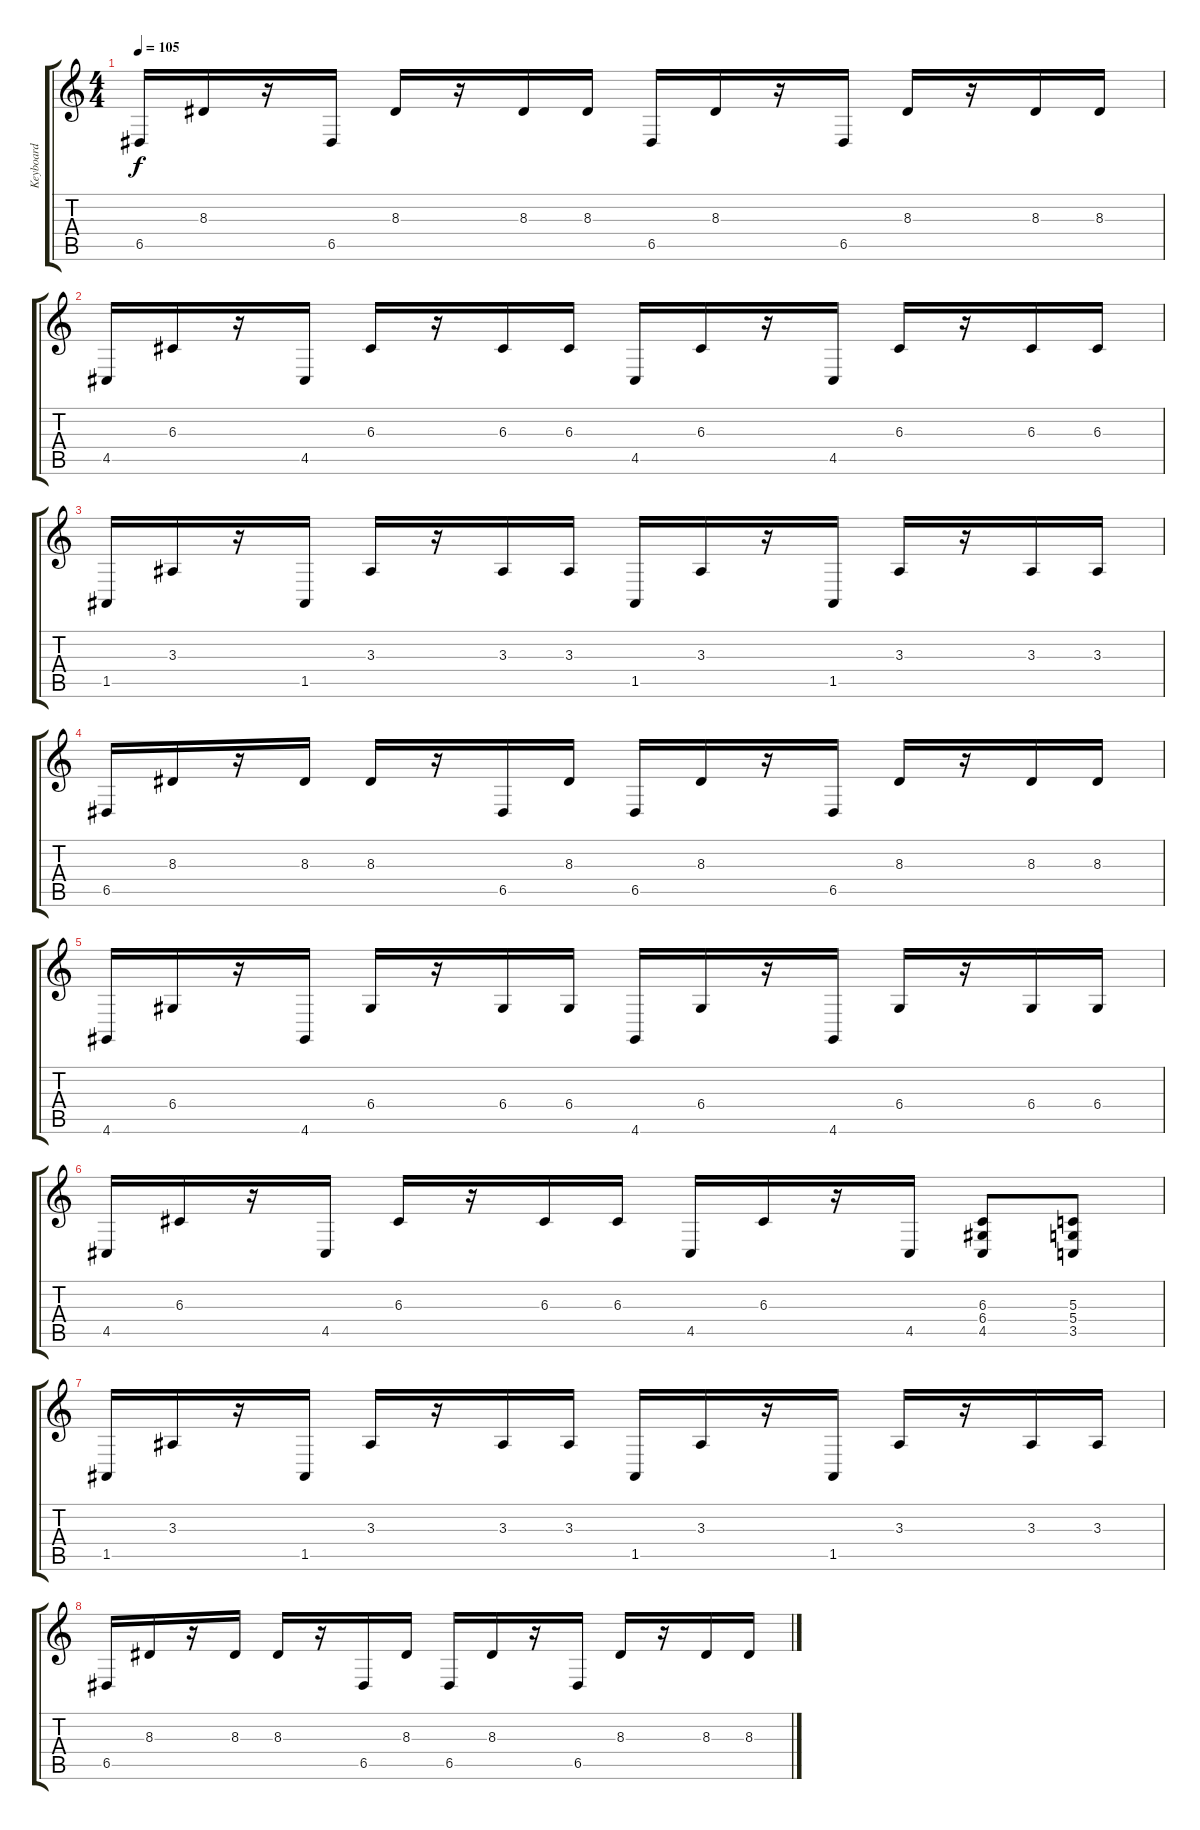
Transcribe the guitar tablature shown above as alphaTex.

\track ("Keyboard" "Keyboard") {instrument lead5charang}
\staff {score tabs}
\tuning (E4 B3 G3 D3 A2 E2) {hide}
\ts (4 4)
\tempo 105
\clef g2
\ks c
6.5.16{dy f} 8.3.16 r.16 6.5.16 8.3.16 r.16 8.3.16 8.3.16 6.5.16 8.3.16 r.16 6.5.16 8.3.16 r.16 8.3.16 8.3.16 |
4.5.16 6.3.16 r.16 4.5.16 6.3.16 r.16 6.3.16 6.3.16 4.5.16 6.3.16 r.16 4.5.16 6.3.16 r.16 6.3.16 6.3.16 |
1.5.16 3.3.16 r.16 1.5.16 3.3.16 r.16 3.3.16 3.3.16 1.5.16 3.3.16 r.16 1.5.16 3.3.16 r.16 3.3.16 3.3.16 |
6.5.16 8.3.16 r.16 8.3.16 8.3.16 r.16 6.5.16 8.3.16 6.5.16 8.3.16 r.16 6.5.16 8.3.16 r.16 8.3.16 8.3.16 |
4.6.16 6.4.16 r.16 4.6.16 6.4.16 r.16 6.4.16 6.4.16 4.6.16 6.4.16 r.16 4.6.16 6.4.16 r.16 6.4.16 6.4.16 |
4.5.16 6.3.16 r.16 4.5.16 6.3.16 r.16 6.3.16 6.3.16 4.5.16 6.3.16 r.16 4.5.16 (6.3 6.4 4.5).8 (5.3 5.4 3.5).8 |
1.5.16 3.3.16 r.16 1.5.16 3.3.16 r.16 3.3.16 3.3.16 1.5.16 3.3.16 r.16 1.5.16 3.3.16 r.16 3.3.16 3.3.16 |
6.5.16 8.3.16 r.16 8.3.16 8.3.16 r.16 6.5.16 8.3.16 6.5.16 8.3.16 r.16 6.5.16 8.3.16 r.16 8.3.16 8.3.16
